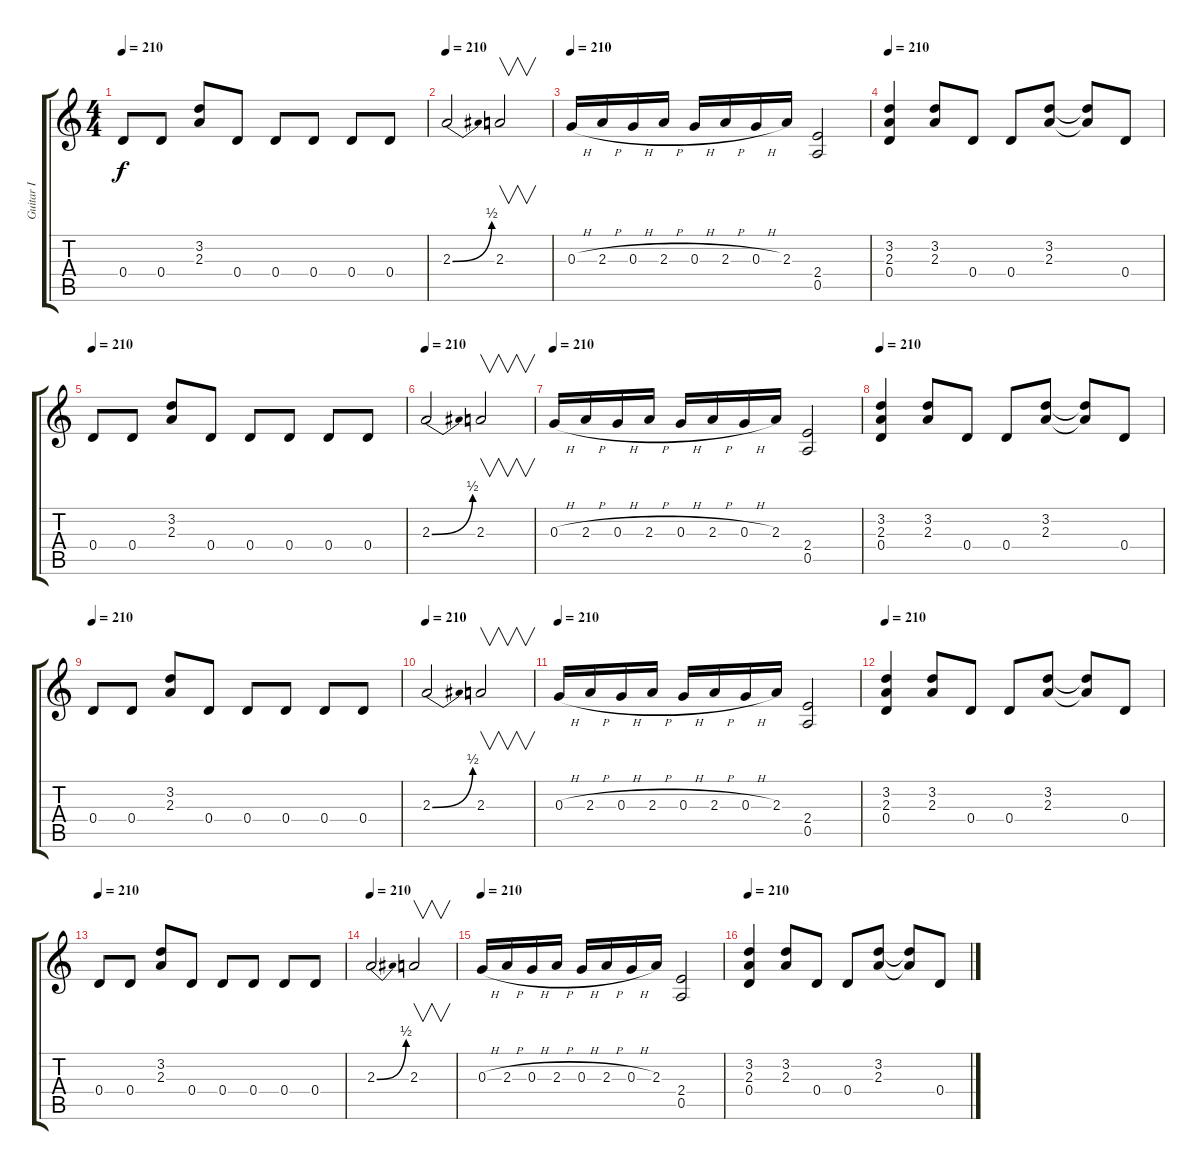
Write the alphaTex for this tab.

\track ("Guitar I" "Guitar I") {instrument overdrivenguitar}
\staff {score tabs}
\tuning (E4 B3 G3 D3 A2 E2) {hide}
\ts (4 4)
\tempo 210
\clef g2
\ks c
0.4.8{dy f} 0.4.8 (3.2 2.3).8 0.4.8 0.4.8 0.4.8 0.4.8 0.4.8 |
\tempo 210
2.3{be (bend 0 0 60 2)}.2 2.3.2{v} |
\tempo 210
0.3{h}.16 2.3{h}.16 0.3{h}.16 2.3{h}.16 0.3{h}.16 2.3{h}.16 0.3{h}.16 2.3.16 (2.4 0.5).2 |
\tempo 210
(3.2 2.3 0.4).4 (3.2 2.3).8 0.4.8 0.4.8 (3.2 2.3).8 (3.2{t} 2.3{t}).8 0.4.8 |
\tempo 210
0.4.8 0.4.8 (3.2 2.3).8 0.4.8 0.4.8 0.4.8 0.4.8 0.4.8 |
\tempo 210
2.3{be (bend 0 0 60 2)}.2 2.3.2{v} |
\tempo 210
0.3{h}.16 2.3{h}.16 0.3{h}.16 2.3{h}.16 0.3{h}.16 2.3{h}.16 0.3{h}.16 2.3.16 (2.4 0.5).2 |
\tempo 210
(3.2 2.3 0.4).4 (3.2 2.3).8 0.4.8 0.4.8 (3.2 2.3).8 (3.2{t} 2.3{t}).8 0.4.8 |
\tempo 210
0.4.8 0.4.8 (3.2 2.3).8 0.4.8 0.4.8 0.4.8 0.4.8 0.4.8 |
\tempo 210
2.3{be (bend 0 0 60 2)}.2 2.3.2{v} |
\tempo 210
0.3{h}.16 2.3{h}.16 0.3{h}.16 2.3{h}.16 0.3{h}.16 2.3{h}.16 0.3{h}.16 2.3.16 (2.4 0.5).2 |
\tempo 210
(3.2 2.3 0.4).4 (3.2 2.3).8 0.4.8 0.4.8 (3.2 2.3).8 (3.2{t} 2.3{t}).8 0.4.8 |
\tempo 210
0.4.8 0.4.8 (3.2 2.3).8 0.4.8 0.4.8 0.4.8 0.4.8 0.4.8 |
\tempo 210
2.3{be (bend 0 0 60 2)}.2 2.3.2{v} |
\tempo 210
0.3{h}.16 2.3{h}.16 0.3{h}.16 2.3{h}.16 0.3{h}.16 2.3{h}.16 0.3{h}.16 2.3.16 (2.4 0.5).2 |
\tempo 210
(3.2 2.3 0.4).4 (3.2 2.3).8 0.4.8 0.4.8 (3.2 2.3).8 (3.2{t} 2.3{t}).8 0.4.8
